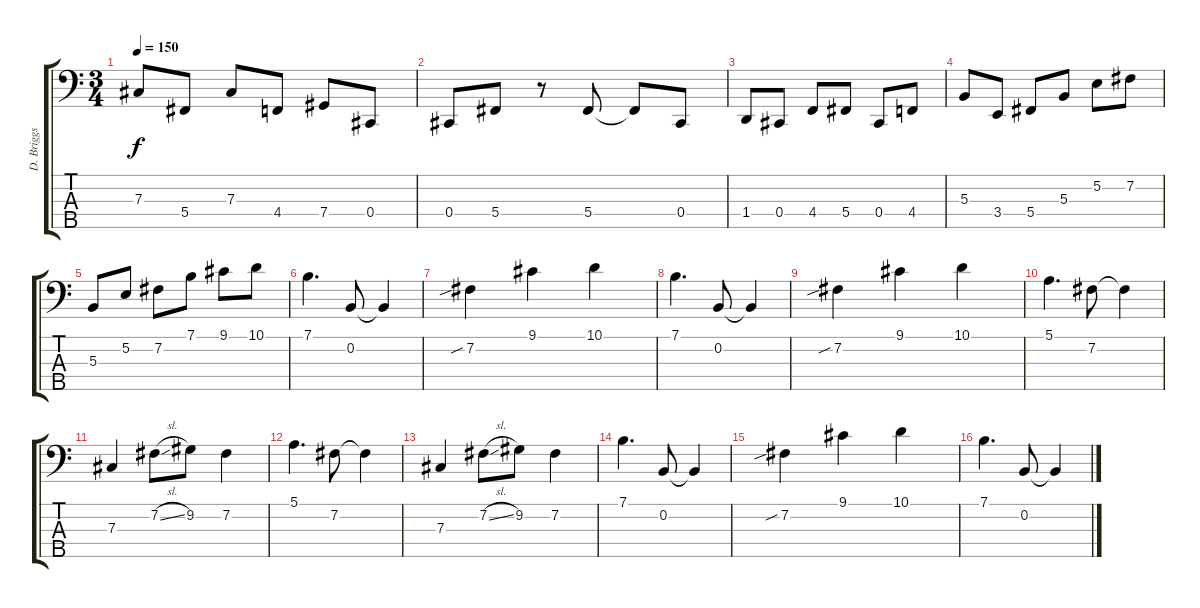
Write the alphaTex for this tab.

\track ("D. Briggs Bass" "D. Briggs ") {instrument electricbassfinger}
\staff {score tabs}
\tuning (E2 B1 Gb1 Db1 Ab0) {hide}
\ts (3 4)
\tempo 150
\clef f4
\ks c
7.3.8{dy f} 5.4.8 7.3.8 4.4.8 7.4.8 0.4.8 |
0.4.8 5.4.8 r.8 5.4.8 5.4{t}.8 0.4.8 |
1.4.8 0.4.8 4.4.8 5.4.8 0.4.8 4.4.8 |
5.3.8 3.4.8 5.4.8 5.3.8 5.2.8 7.2.8 |
5.3.8 5.2.8 7.2.8 7.1.8 9.1.8 10.1.8 |
7.1.4{d} 0.2.8 0.2{t}.4 |
7.2{sib}.4 9.1.4 10.1.4 |
7.1.4{d} 0.2.8 0.2{t}.4 |
7.2{sib}.4 9.1.4 10.1.4 |
5.1.4{d} 7.2.8 7.2{t}.4 |
7.3.4 7.2{sl}.8 9.2.8 7.2.4 |
5.1.4{d} 7.2.8 7.2{t}.4 |
7.3.4 7.2{sl}.8 9.2.8 7.2.4 |
7.1.4{d} 0.2.8 0.2{t}.4 |
7.2{sib}.4 9.1.4 10.1.4 |
7.1.4{d} 0.2.8 0.2{t}.4
